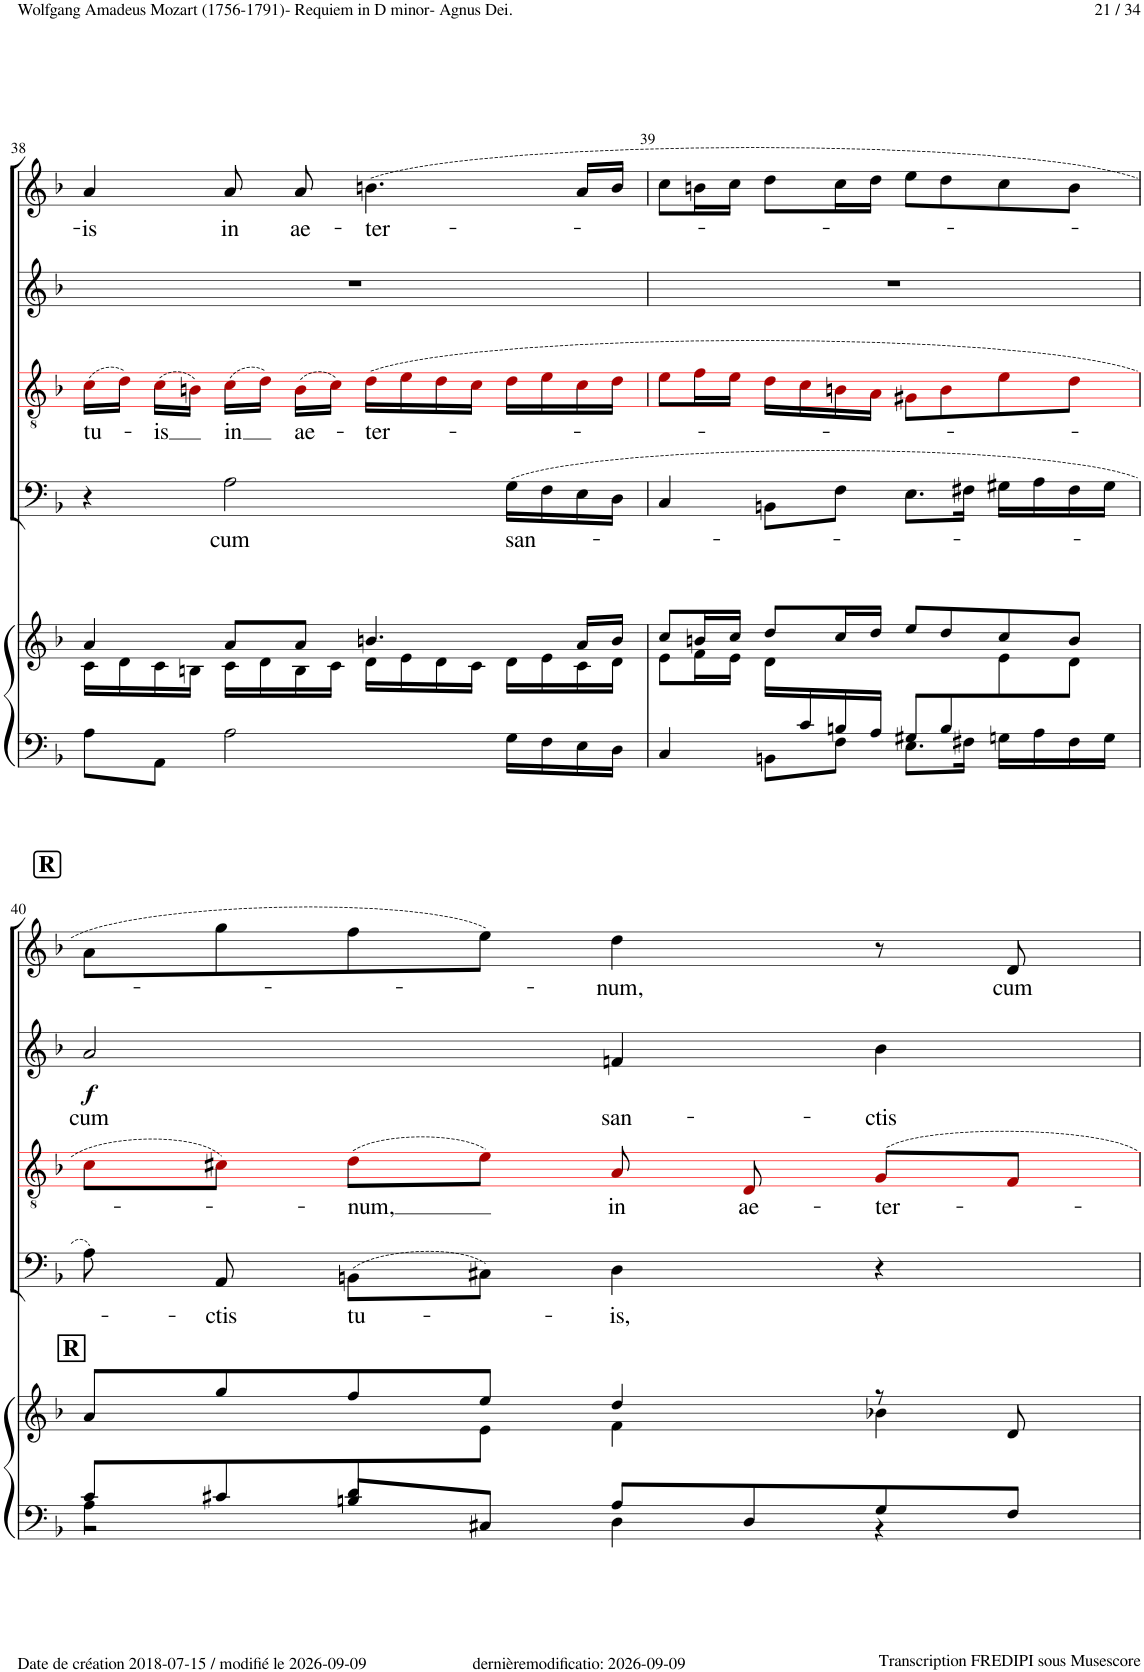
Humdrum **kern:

**kern	**kern	**kern	**text	**kern	**text	**kern	**text	**dynam	**kern	**text
*part5	*part5	*part4	*part4	*part3	*part3	*part2	*part2	*part2	*part1	*part1
*staff6	*staff5	*staff4	*staff4	*staff3	*staff3	*staff2	*staff2	*staff2	*staff1	*staff1
*I"Piano	*	*I"Bass	*	*I"Tenor	*	*I"Alto	*	*	*I"Soprano	*
*I'Pno	*	*	*	*	*	*	*	*	*	*
!!LO:PB:g=z
*clefF4	*clefG2	*clefF4	*	*clefGv2	*	*clefG2	*	*	*clefG2	*
*	*	*	*	*ITrd8c14	*	*	*	*	*	*
*k[b-]	*k[b-]	*k[b-]	*	*k[b-]	*	*k[b-]	*	*	*k[b-]	*
*M4/4	*M4/4	*M4/4	*	*M4/4	*	*M4/4	*	*	*M4/4	*
*met(c)	*met(c)	*met(c)	*	*met(c)	*	*met(c)	*	*	*met(c)	*
=38	=38	=38	=38	=38	=38	=38	=38	=38	=38	=38
*	*^	*	*	*	*	*	*	*	*	*
!	!	!	!	!	!	!LO:LY:b	!	!	!	!	!LO:LY:b
8A\L	4a/	16c\LL	4r	.	(16c!i\LL	tu-	1r	.	.	4a!/	-is
.	.	16d\	.	.	16d!i\JJ)	.	.	.	.	.	.
!	!	!	!	!	!	!LO:LY:b	!	!	!	!	!
8AA\J	.	16c\	.	.	(16c!i\LL	-is	.	.	.	.	.
.	.	16Bn\JJ	.	.	16Bn!i\JJ)	.	.	.	.	.	.
!	!	!	!	!LO:LY:b	!	!LO:LY:b	!	!	!	!	!LO:LY:b
2A\	8a/L	16c\LL	2A!\	cum	(16c!i\LL	in	.	.	.	8a!/	in
.	.	16d\	.	.	16d!i\JJ)	.	.	.	.	.	.
!	!	!	!	!	!	!LO:LY:b	!	!	!	!	!LO:LY:b
.	8a/J	16B\	.	.	(16B!i\LL	ae-	.	.	.	8a!/	ae-
.	.	16c\JJ	.	.	16c!i\JJ)	.	.	.	.	.	.
!	!	!	!	!	!	!LO:LY:b	!	!	!	!	!LO:LY:b
.	4.bn/	16d\LL	.	.	(16d!i\LL	-ter-	.	.	.	(4.bn!\	-ter-
.	.	16e\	.	.	16e!i\	.	.	.	.	.	.
.	.	16d\	.	.	16d!i\	.	.	.	.	.	.
.	.	16c\JJ	.	.	16c!i\JJ	.	.	.	.	.	.
!	!	!	!	!LO:LY:b	!	!	!	!	!	!	!
16G\LL	.	16d\LL	(16G!\LL	san-	16d!i\LL	.	.	.	.	.	.
16F\	.	16e\	16F!\	.	16e!i\	.	.	.	.	.	.
16E\	16a/LL	16c\	16E!\	.	16c!i\	.	.	.	.	16a!/LL	.
16D\JJ	16b/JJ	16d\JJ	16D!\JJ	.	16d!i\JJ	.	.	.	.	16b!/JJ	.
=39	=39	=39	=39	=39	=39	=39	=39	=39	=39	=39	=39
*^	*	*	*	*	*	*	*	*	*	*	*
16ryy	4C/	8cc/L	8e\L	4C!/	.	8e!i\L	.	1r	.	.	8cc!\L	.
.	.	16bn/L	16f\L	.	.	16f!i\L	.	.	.	.	16bn!\L	.
.	.	16cc/JJ	16e\JJ	.	.	16e!i\JJ	.	.	.	.	16cc!\JJ	.
.	8BBn\L	8dd/L	16d\LL	8BBn!\L	.	16d!i\LL	.	.	.	.	8dd!\L	.
16c/	.	.	4..ryy	.	.	16c!i\	.	.	.	.	.	.
16Bn/	8F\J	16cc/L	.	8F!\J	.	16Bn!i\	.	.	.	.	16cc!\L	.
16A/JJ	.	16dd/JJ	.	.	.	16A!i\JJ	.	.	.	.	16dd!\JJ	.
8G#X/L	8.E\L	8ee/L	.	8.E!\L	.	8G#X!i\L	.	.	.	.	8ee!\L	.
8B/	.	8dd/	.	.	.	8B!i\	.	.	.	.	8dd!\	.
.	16F#X\Jk	.	.	16F#X!\Jk	.	.	.	.	.	.	.	.
4ryy	16Gn\LL	8cc/	8e\	16G#X!\LL	.	8e!i\	.	.	.	.	8cc!\	.
.	16A\	.	.	16A!\	.	.	.	.	.	.	.	.
.	16F#\	8b/J	8d\J	16F#!\	.	8d!i\J	.	.	.	.	8b!\J	.
.	16G\JJ	.	.	16G#!\JJ	.	.	.	.	.	.	.	.
!!LO:LB:g=z
=40	=40	=40	=40	=40	=40	=40	=40	=40	=40	=40	=40	=40
*	*^	*	*	*	*	*	*	*	*	*	*	*
!	!	!	!LO:TX:a:B:t=R	!	!	!	!	!	!	!	!	!	!
!	!	!	!	!	!	!	!	!	!	!LO:LY:b	!LO:DY:b	!	!
8c/L	4A\	2r	8a/L	4.ryy	8A!\)	.	8c!i\L	.	2a!/	cum	f	8a!\L	.
!	!	!	!	!	!	!LO:LY:b	!	!	!	!	!	!	!
8c#X/	.	.	8gg/	.	8AA!/	-ctis	8c#X!i\J)	.	.	.	.	8gg!\	.
!	!	!	!	!	!	!LO:LY:b	!	!LO:LY:b	!	!	!	!	!
8d/	8Bn/L	.	8ff/	.	(8BBn!\L	tu-	(8d!i\L	-num,	.	.	.	8ff!\	.
2ryy	8C#X/J	.	8ee/J	8e\J	8C#X!\J)	.	8e!i\J)	.	.	.	.	8ee!\J)	.
!	!	!	!	!	!	!LO:LY:b	!	!LO:LY:b	!	!LO:LY:b	!	!	!LO:LY:b
.	8A/L	4D\	4dd/	4f\	4D!\	-is,	8A!i/	in	4fn!/	san-	.	4dd!\	-num,
!	!	!	!	!	!	!	!	!LO:LY:b	!	!	!	!	!
.	8D/	.	.	.	.	.	8D!i/	ae-	.	.	.	.	.
!	!	!	!	!	!	!	!	!LO:LY:b	!	!LO:LY:b	!	!	!
.	8G/	4r	8r	4b-X\	4r	.	8G!i/L	-ter-	4b-!\	-ctis	.	8r	.
!	!	!	!	!	!	!	!	!	!	!	!	!	!LO:LY:b
8ryy	8F/J	.	8d/	.	.	.	8F!i/J	.	.	.	.	8d!/	cum
*v	*v	*v	*	*	*	*	*	*	*	*	*	*	*
*	*v	*v	*	*	*	*	*	*	*	*	*
=	=	=	=	=	=	=	=	=	=	=
*-	*-	*-	*-	*-	*-	*-	*-	*-	*-	*-
